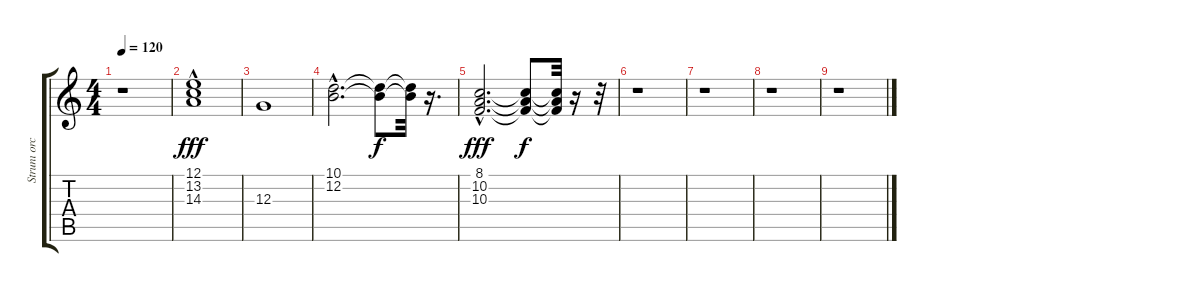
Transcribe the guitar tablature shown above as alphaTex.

\track ("Strunı orch. 3" "Strunı orc") {instrument stringensemble2}
\staff {score tabs}
\tuning (E4 B3 G3 D3 A2 E2) {hide}
\ts (4 4)
\tempo 120
\clef g2
\ks c
r.1{dy f} |
(12.1 13.2 14.3{hac}).1{dy fff} |
12.3.1 |
(10.1{hac} 12.2{hac}).2{d} (10.1{t} 12.2{t}).8{dy f} (10.1{t} 12.2{t}).32 r.16{d} |
(8.1{hac} 10.2{hac} 10.3{hac}).2{d dy fff} (8.1{t} 10.2{t} 10.3{t}).8{dy f} (8.1{t} 10.2{t} 10.3{t}).32 r.16 r.32 |
r.1 |
r.1 |
r.1 |
r.1
